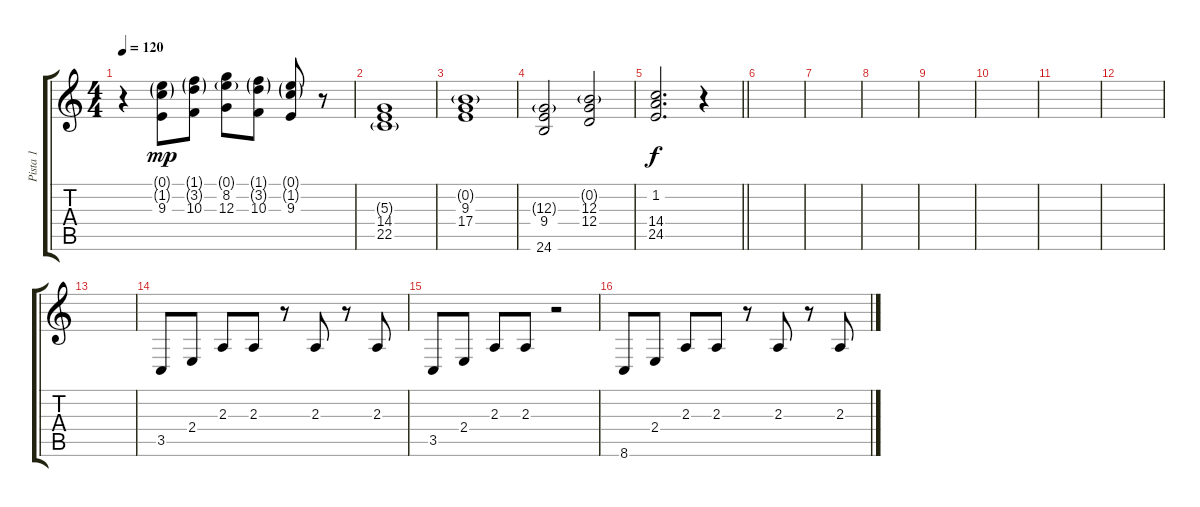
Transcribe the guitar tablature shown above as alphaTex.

\track ("Pista 1" "Pista 1") {instrument stringensemble1}
\staff {score tabs}
\tuning (E5 B4 G3 D3 A2 E2) {hide}
\ts (4 4)
\tempo 120
\clef g2
\ks c
r.4{dy mp} (0.1{g} 1.2{g} 9.3).8 (1.1{g} 3.2{g} 10.3).8 (0.1{g} 8.2 12.3).8 (1.1{g} 3.2{g} 10.3).8 (0.1{g} 1.2{g} 9.3).8 r.8 |
(5.3{g} 14.4 22.5).1 |
(0.2{g} 9.3 17.4).1 |
(12.3{g} 9.4 24.6).2 (0.2{g} 12.3 12.4).2 |
\barLineRight lightlight
(1.2 14.4 24.5).2{d dy f} r.4 |
|
|
|
|
|
|
|
|
3.5.8 2.4.8 2.3.8 2.3.8 r.8 2.3.8 r.8 2.3.8 |
3.5.8 2.4.8 2.3.8 2.3.8 r.2 |
8.6.8 2.4.8 2.3.8 2.3.8 r.8 2.3.8 r.8 2.3.8
